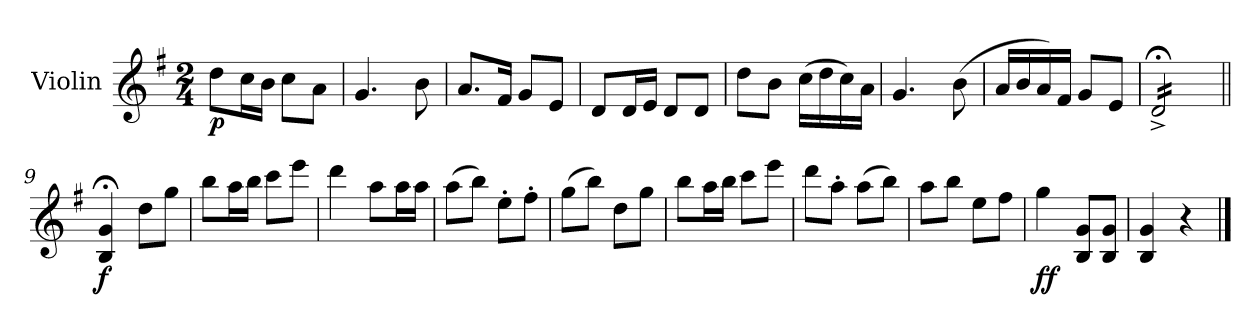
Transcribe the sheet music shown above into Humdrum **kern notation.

**kern	**dynam
*part1	*part1
*staff1	*staff1
*I"Violin	*
*I'Vln.	*
*clefG2	*
*k[f#]	*
*M2/4	*
=1	=1
!	!LO:DY:b
8dd\L	p
16cc\L	.
16b\JJ	.
8cc\L	.
8a\J	.
=2	=2
4.g/	.
8b\	.
=3	=3
8.a/L	.
16f#/Jk	.
8g/L	.
8e/J	.
=4	=4
8d/L	.
16d/L	.
16e/JJ	.
8d/L	.
8d/J	.
=5	=5
8dd\L	.
8b\J	.
(>16cc\LL	.
16dd\	.
16cc\)	.
16a\JJ	.
=6	=6
4.g/	.
(<8b\	.
=7	=7
16a/LL	.
16b/	.
16a/)	.
16f#/JJ	.
8g/L	.
8e/J	.
!!LO:LB:g=z
=8	=8
*tremolo	*
16d;<^/LL	.
16d;<^/	.
16d;<^/	.
16d;<^/	.
16d;<^/	.
16d;<^/	.
16d;<^/	.
16d;<^/JJ	.
*Xtremolo	*
=9||	=9||
!	!LO:DY:b
4B;</ 4g;</	f
8dd\L	.
8gg\J	.
=10	=10
8bb\L	.
16aa\L	.
16bb\JJ	.
8ccc\L	.
8eee\J	.
=11	=11
4ddd\	.
8aa\L	.
16aa\L	.
16aa\JJ	.
=12	=12
(>8aa\L	.
8bb\J)	.
8ee'\L	.
8ff#'\J	.
=13	=13
(>8gg\L	.
8bb\J)	.
8dd\L	.
8gg\J	.
=14	=14
8bb\L	.
16aa\L	.
16bb\JJ	.
8ccc\L	.
8eee\J	.
=15	=15
8ddd\L	.
8aa'\J	.
(>8aa\L	.
8bb\J)	.
!!LO:LB:g=z
=16	=16
8aa\L	.
8bb\J	.
8ee\L	.
8ff#\J	.
=17	=17
!	!LO:DY:b
4gg\	ff
8B/ 8g/L	.
8B/ 8g/J	.
=18	=18
4B/ 4g/	.
4r	.
==	==
*-	*-
